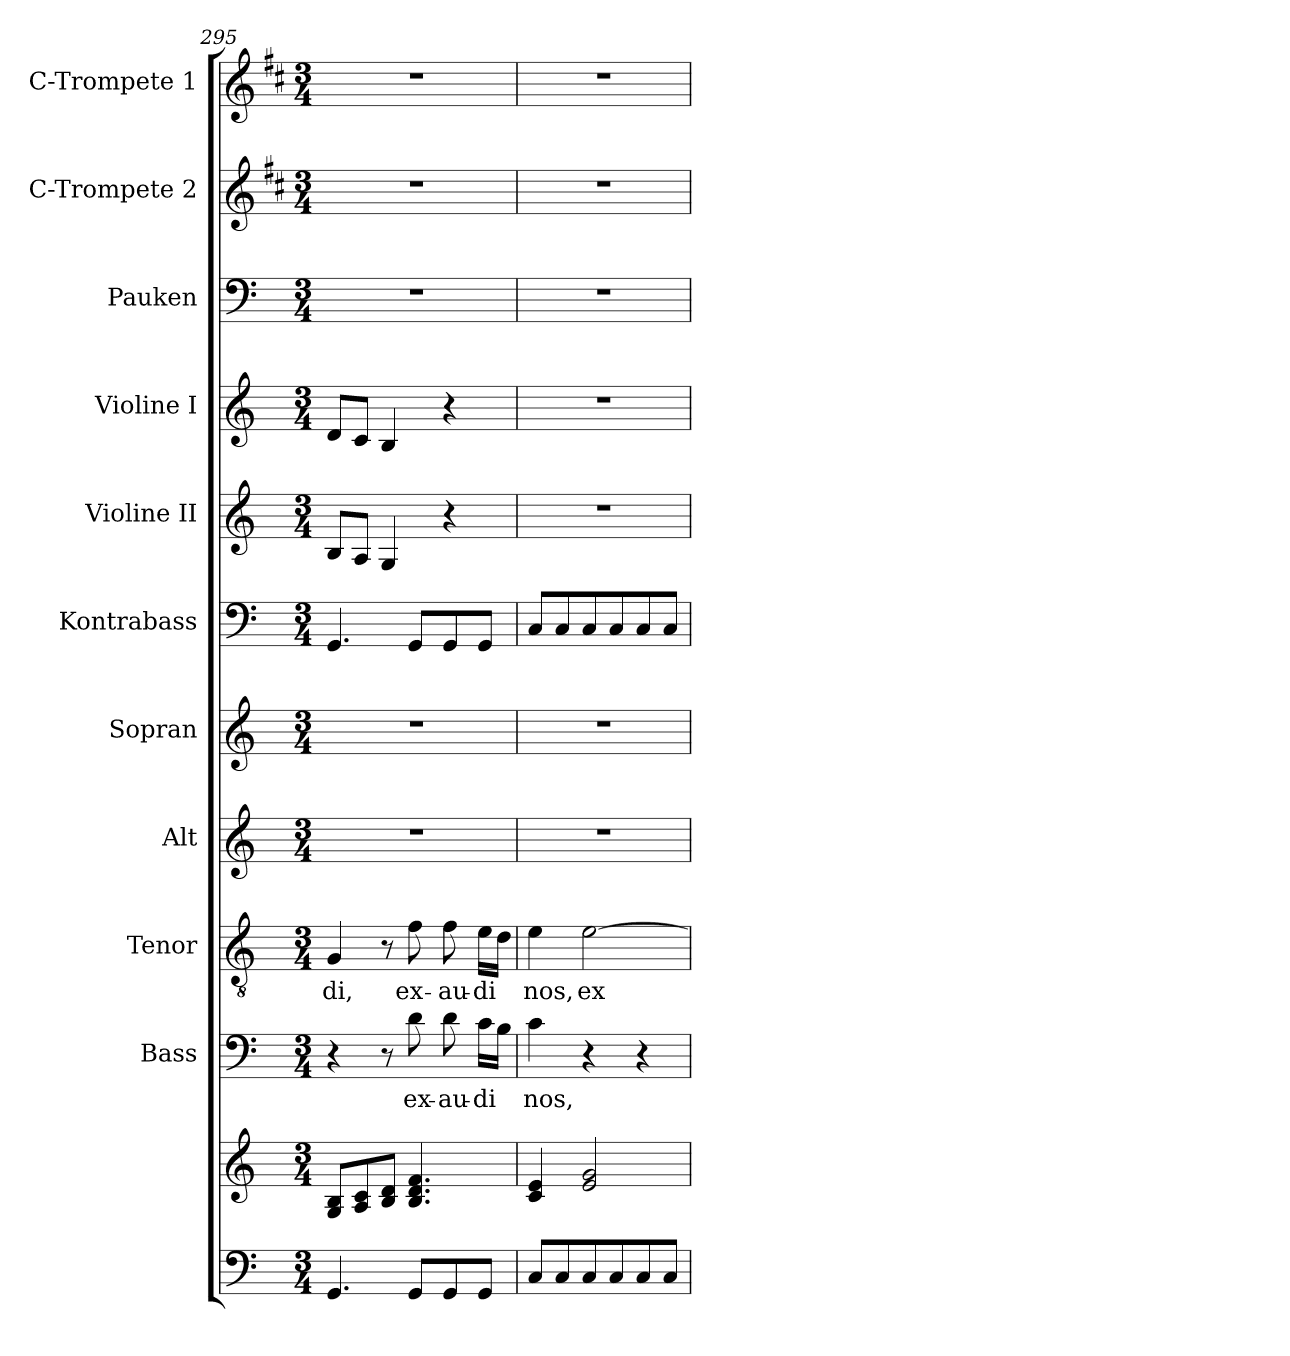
**kern	**kern	**kern	**text	**kern	**text	**kern	**kern	**kern	**kern	**kern	**kern	**kern	**kern
*part11	*part11	*part10	*part10	*part9	*part9	*part8	*part7	*part6	*part5	*part4	*part3	*part2	*part1
*staff12	*staff11	*staff10	*staff10	*staff9	*staff9	*staff8	*staff7	*staff6	*staff5	*staff4	*staff3	*staff2	*staff1
*	*	*I"Bass	*	*I"Tenor	*	*I"Alt	*I"Sopran	*I"Kontrabass	*I"Violine II	*I"Violine I	*I"Pauken	*I"C-Trompete 2	*I"C-Trompete 1
*	*	*I'B.	*	*I'T.	*	*I'A.	*I'S.	*I'Kb.	*I'Vl. II	*I'Vl. I	*I'Pk.	*I'C Trp. 2	*I'C Trp. 1
!!LO:PB:g=z
*clefF4	*clefG2	*clefF4	*	*clefGv2	*	*clefG2	*clefG2	*clefF4	*clefG2	*clefG2	*clefF4	*clefG2	*clefG2
*	*	*	*	*	*	*	*	*ITrd7c12	*	*	*	*ITrd1c2	*ITrd1c2
*k[]	*k[]	*k[]	*	*k[]	*	*k[]	*k[]	*k[]	*k[]	*k[]	*k[]	*k[]	*k[]
*C:	*C:	*C:	*	*C:	*	*C:	*C:	*C:	*C:	*C:	*C:	*C:	*C:
*M3/4	*M3/4	*M3/4	*	*M3/4	*	*M3/4	*M3/4	*M3/4	*M3/4	*M3/4	*M3/4	*M3/4	*M3/4
=295	=295	=295	=295	=295	=295	=295	=295	=295	=295	=295	=295	=295	=295
!	!	!	!	!	!LO:LY:b	!	!	!	!	!	!	!	!
4.GG/	8G/ 8B/L	4r	.	4G/	-di,	2.r	2.r	4.GGG/	8B/L	8d/L	2.r	2.r	2.r
.	8A/ 8c/	.	.	.	.	.	.	.	8A/J	8c/J	.	.	.
.	8B/ 8d/J	8r	.	8r	.	.	.	.	4G/	4B/	.	.	.
!	!	!	!LO:LY:b	!	!LO:LY:b	!	!	!	!	!	!	!	!
8GG/L	4.B/ 4.d/ 4.f/	8d\	ex-	8f\	ex-	.	.	8GGG/L	.	.	.	.	.
!	!	!	!LO:LY:b	!	!LO:LY:b	!	!	!	!	!	!	!	!
8GG/	.	8d\	-au-	8f\	-au-	.	.	8GGG/	4r	4r	.	.	.
!	!	!	!LO:LY:b	!	!LO:LY:b	!	!	!	!	!	!	!	!
8GG/J	.	16c\LL	-di	16e\LL	-di	.	.	8GGG/J	.	.	.	.	.
.	.	16B\JJ	.	16d\JJ	.	.	.	.	.	.	.	.	.
=296	=296	=296	=296	=296	=296	=296	=296	=296	=296	=296	=296	=296	=296
!	!	!	!LO:LY:b	!	!LO:LY:b	!	!	!	!	!	!	!	!
8C/L	4c/ 4e/	4c\	nos,	4e\	nos,	2.r	2.r	8CC/L	2.r	2.r	2.r	2.r	2.r
8C/	.	.	.	.	.	.	.	8CC/	.	.	.	.	.
!	!	!	!	!	!LO:LY:b	!	!	!	!	!	!	!	!
8C/	2e/ 2g/	4r	.	[2e\	ex-	.	.	8CC/	.	.	.	.	.
8C/	.	.	.	.	.	.	.	8CC/	.	.	.	.	.
8C/	.	4r	.	.	.	.	.	8CC/	.	.	.	.	.
8C/J	.	.	.	.	.	.	.	8CC/J	.	.	.	.	.
=	=	=	=	=	=	=	=	=	=	=	=	=	=
*-	*-	*-	*-	*-	*-	*-	*-	*-	*-	*-	*-	*-	*-
